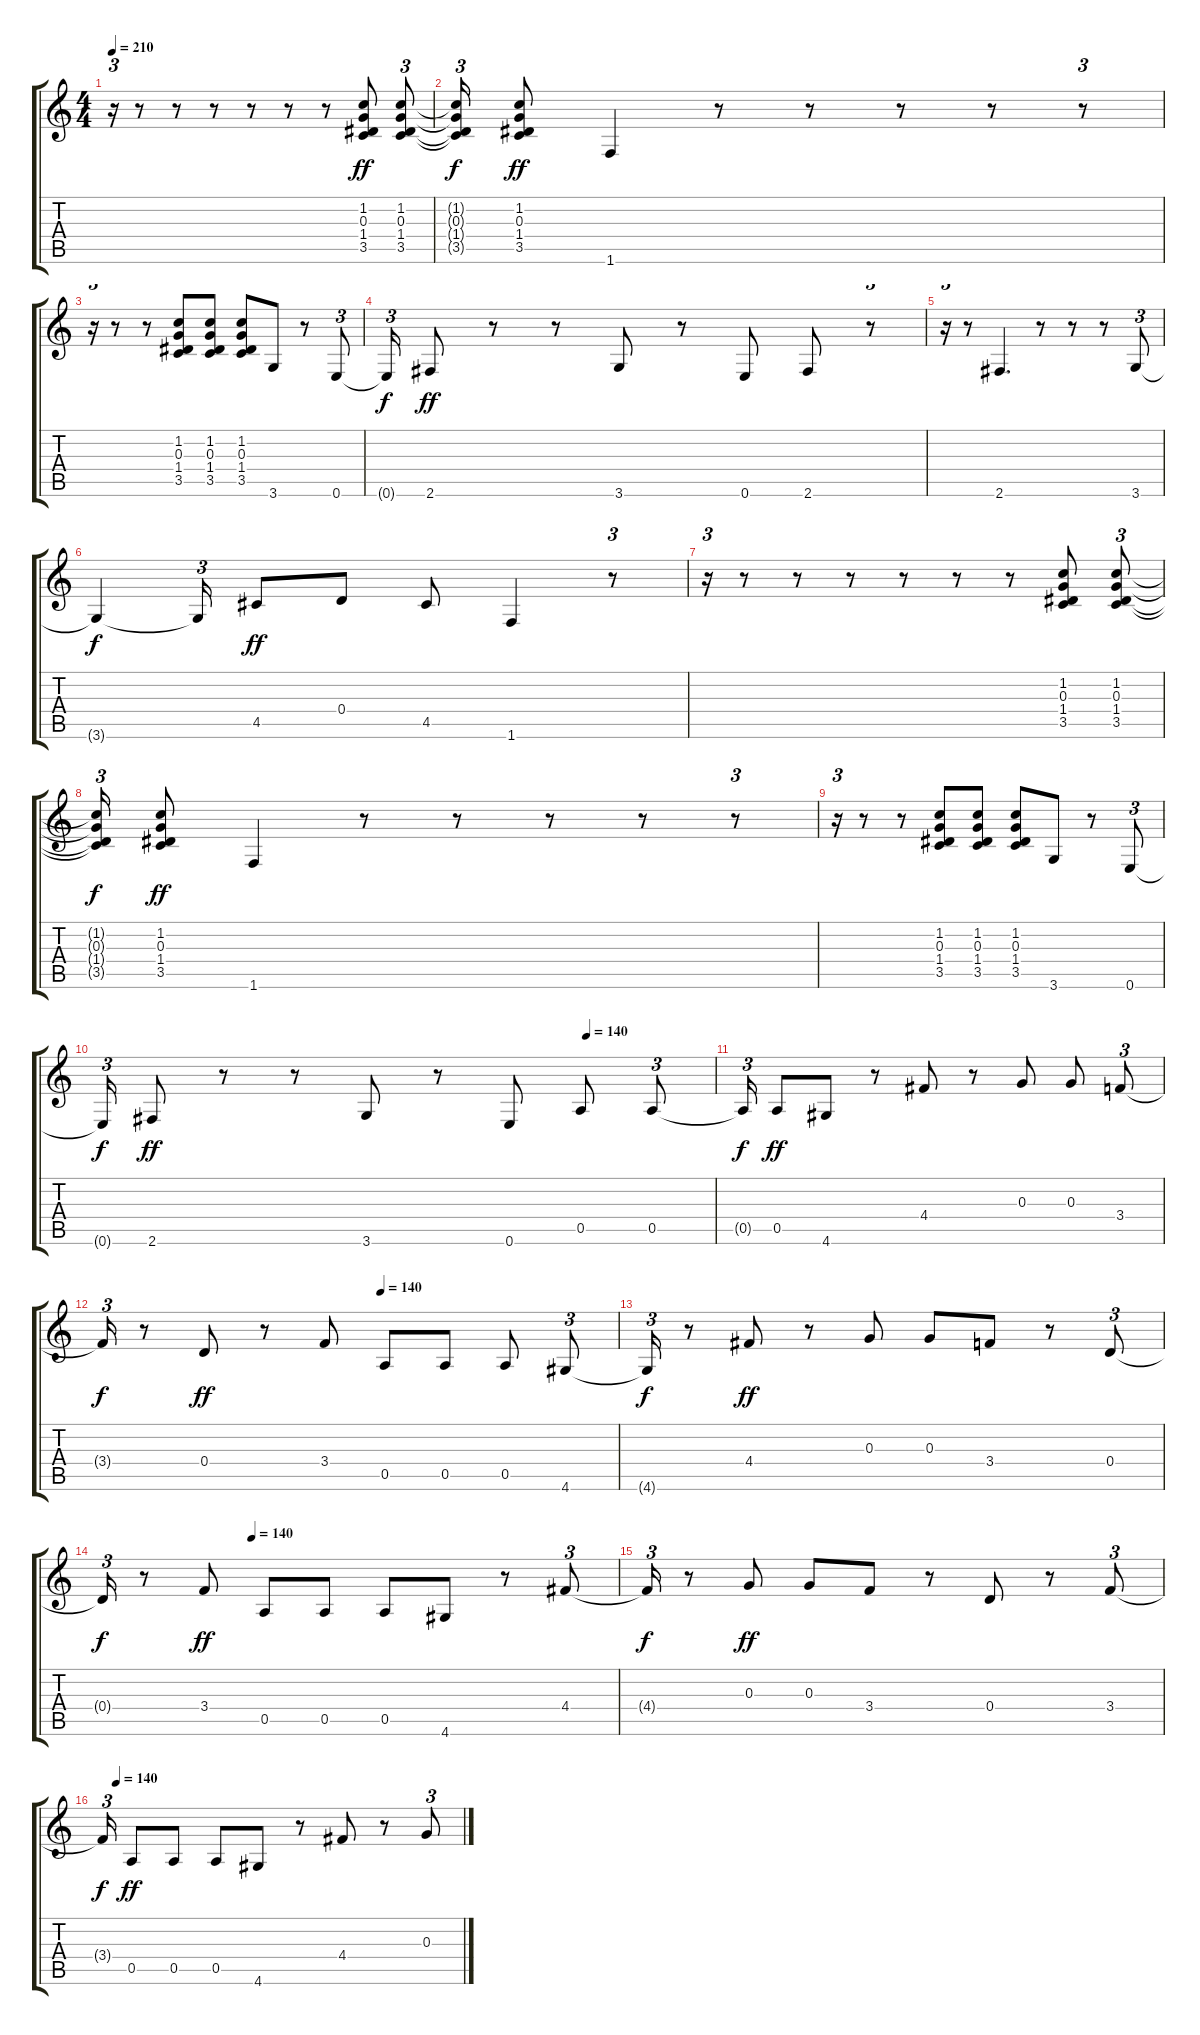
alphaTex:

\track "" {instrument distortionguitar}
\staff {score tabs}
\tuning (E4 B3 G3 D3 A2 E2) {hide}
\ts (4 4)
\tempo 210
\clef g2
\ks c
r.16{tu (3 2) dy ff} r.8 r.8 r.8 r.8 r.8 r.8 (1.2 0.3 1.4 3.5).8 (1.2 0.3 1.4 3.5).8{tu (3 2)} |
(1.2{t} 0.3{t} 1.4{t} 3.5{t}).16{tu (3 2) dy f} (1.2 0.3 1.4 3.5).8{dy ff} 1.6.4 r.8 r.8 r.8 r.8 r.8{tu (3 2)} |
r.16{tu (3 2)} r.8 r.8 (1.2 0.3 1.4 3.5).8 (1.2 0.3 1.4 3.5).8 (1.2 0.3 1.4 3.5).8 3.6.8 r.8 0.6.8{tu (3 2)} |
0.6{t}.16{tu (3 2) dy f} 2.6.8{dy ff} r.8 r.8 3.6.8 r.8 0.6.8 2.6.8 r.8{tu (3 2)} |
r.16{tu (3 2)} r.8 2.6.4{d} r.8 r.8 r.8 3.6.8{tu (3 2)} |
3.6{t}.4{dy f} 3.6{t}.16{tu (3 2)} 4.5.8{dy ff} 0.4.8 4.5.8 1.6.4 r.8{tu (3 2)} |
r.16{tu (3 2)} r.8 r.8 r.8 r.8 r.8 r.8 (1.2 0.3 1.4 3.5).8 (1.2 0.3 1.4 3.5).8{tu (3 2)} |
(1.2{t} 0.3{t} 1.4{t} 3.5{t}).16{tu (3 2) dy f} (1.2 0.3 1.4 3.5).8{dy ff} 1.6.4 r.8 r.8 r.8 r.8 r.8{tu (3 2)} |
r.16{tu (3 2)} r.8 r.8 (1.2 0.3 1.4 3.5).8 (1.2 0.3 1.4 3.5).8 (1.2 0.3 1.4 3.5).8 3.6.8 r.8 0.6.8{tu (3 2)} |
\tempo (140 0.7916666666666666)
0.6{t}.16{tu (3 2) dy f} 2.6.8{dy ff} r.8 r.8 3.6.8 r.8 0.6.8 0.5.8 0.5.8{tu (3 2)} |
0.5{t}.16{tu (3 2) dy f} 0.5.8{dy ff} 4.6.8 r.8 4.4.8 r.8 0.3.8 0.3.8 3.4.8{tu (3 2)} |
\tempo (140 0.5416666666666666)
3.4{t}.16{tu (3 2) dy f} r.8 0.4.8{dy ff} r.8 3.4.8 0.5.8 0.5.8 0.5.8 4.6.8{tu (3 2)} |
4.6{t}.16{tu (3 2) dy f} r.8 4.4.8{dy ff} r.8 0.3.8 0.3.8 3.4.8 r.8 0.4.8{tu (3 2)} |
\tempo (140 0.2916666666666667)
0.4{t}.16{tu (3 2) dy f} r.8 3.4.8{dy ff} 0.5.8 0.5.8 0.5.8 4.6.8 r.8 4.4.8{tu (3 2)} |
4.4{t}.16{tu (3 2) dy f} r.8 0.3.8{dy ff} 0.3.8 3.4.8 r.8 0.4.8 r.8 3.4.8{tu (3 2)} |
\tempo (140 0.041666666666666664)
3.4{t}.16{tu (3 2) dy f} 0.5.8{dy ff} 0.5.8 0.5.8 4.6.8 r.8 4.4.8 r.8 0.3.8{tu (3 2)}
